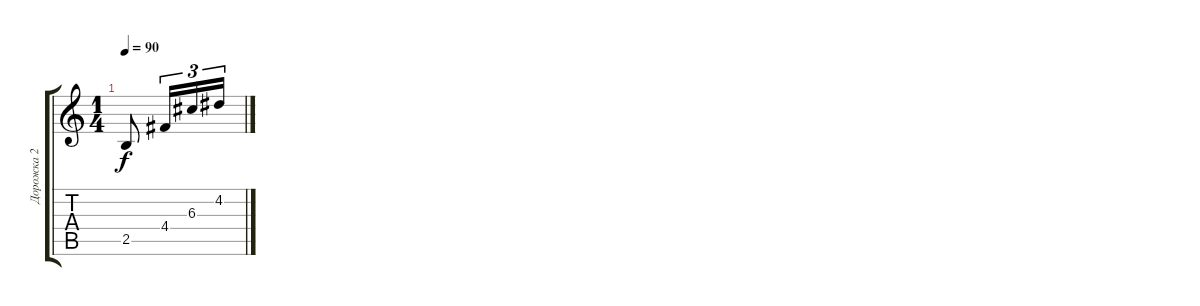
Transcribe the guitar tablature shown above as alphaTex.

\track ("Дорожка 2" "Дорожка 2") {instrument acousticguitarnylon}
\staff {score tabs}
\tuning (E4 B3 G3 D3 A2 E2) {hide}
\ts (1 4)
\tempo 90
\clef g2
\ks c
2.5.8{dy f} 4.4.16{tu (3 2)} 6.3.16{tu (3 2)} 4.2.16{tu (3 2)}
